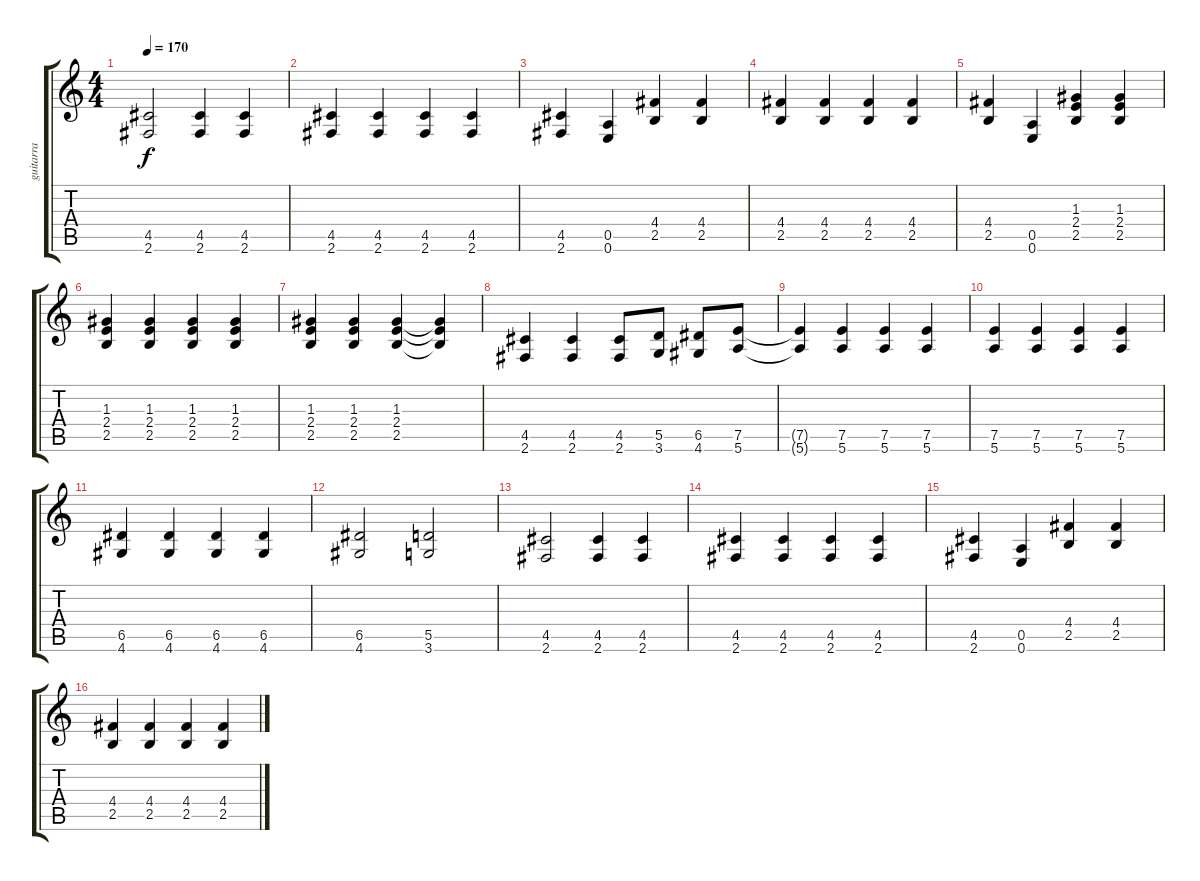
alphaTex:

\track ("guitarra" "guitarra") {instrument overdrivenguitar}
\staff {score tabs}
\tuning (E4 B3 G3 D3 A2 E2) {hide}
\ts (4 4)
\tempo 170
\clef g2
\ks c
(4.5 2.6).2{dy f} (4.5 2.6).4 (4.5 2.6).4 |
(4.5 2.6).4 (4.5 2.6).4 (4.5 2.6).4 (4.5 2.6).4 |
(4.5 2.6).4 (0.5 0.6).4 (4.4 2.5).4 (4.4 2.5).4 |
(4.4 2.5).4 (4.4 2.5).4 (4.4 2.5).4 (4.4 2.5).4 |
(4.4 2.5).4 (0.5 0.6).4 (1.3 2.4 2.5).4 (1.3 2.4 2.5).4 |
(1.3 2.4 2.5).4 (1.3 2.4 2.5).4 (1.3 2.4 2.5).4 (1.3 2.4 2.5).4 |
(1.3 2.4 2.5).4 (1.3 2.4 2.5).4 (1.3 2.4 2.5).4 (1.3{t} 2.4{t} 2.5{t}).4 |
(4.5 2.6).4 (4.5 2.6).4 (4.5 2.6).8 (5.5 3.6).8 (6.5 4.6).8 (7.5 5.6).8 |
(7.5{t} 5.6{t}).4 (7.5 5.6).4 (7.5 5.6).4 (7.5 5.6).4 |
(7.5 5.6).4 (7.5 5.6).4 (7.5 5.6).4 (7.5 5.6).4 |
(6.5 4.6).4 (6.5 4.6).4 (6.5 4.6).4 (6.5 4.6).4 |
(6.5 4.6).2 (5.5 3.6).2 |
(4.5 2.6).2 (4.5 2.6).4 (4.5 2.6).4 |
(4.5 2.6).4 (4.5 2.6).4 (4.5 2.6).4 (4.5 2.6).4 |
(4.5 2.6).4 (0.5 0.6).4 (4.4 2.5).4 (4.4 2.5).4 |
(4.4 2.5).4 (4.4 2.5).4 (4.4 2.5).4 (4.4 2.5).4
